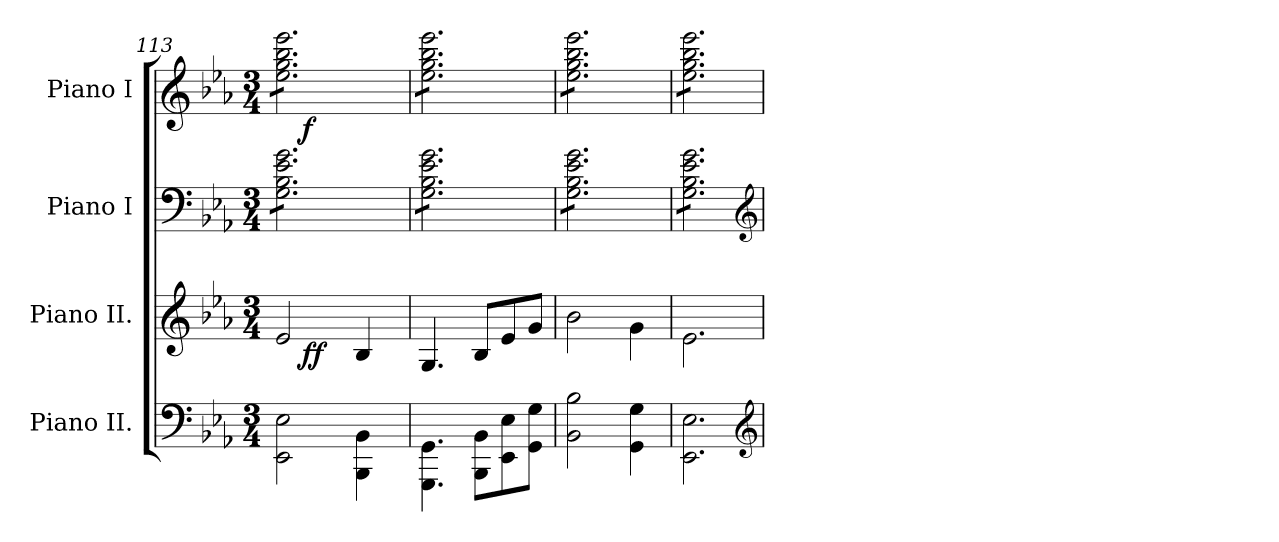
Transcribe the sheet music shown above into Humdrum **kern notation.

**kern	**kern	**dynam	**kern	**kern	**dynam
*part4	*part3	*part3	*part2	*part1	*part1
*staff4	*staff3	*staff3	*staff2	*staff1	*staff1
*I"Piano II.	*I"Piano II.	*	*I"Piano I	*I"Piano I	*
*clefF4	*clefG2	*	*clefF4	*clefG2	*
*k[b-e-a-]	*k[b-e-a-]	*	*k[b-e-a-]	*k[b-e-a-]	*
*M3/4	*M3/4	*	*M3/4	*M3/4	*
=113	=113	=113	=113	=113	=113
*	*^	*	*	*^	*
*	*	*	*	*tremolo	*	*	*
*	*	*	*	*	*tremolo	*	*
2EE-\ 2E-\	2e-/	8ryy	.	8G\ 8B-\ 8e-\ 8g\L	8ee-\ 8gg\ 8bb-\ 8eee-\L	8ryy	.
.	.	2ryy	ff	8G\ 8B-\ 8e-\ 8g\	8ee-\ 8gg\ 8bb-\ 8eee-\	2ryy	f
.	.	.	.	8G\ 8B-\ 8e-\ 8g\	8ee-\ 8gg\ 8bb-\ 8eee-\	.	.
.	.	.	.	8G\ 8B-\ 8e-\ 8g\	8ee-\ 8gg\ 8bb-\ 8eee-\	.	.
4BBB-\ 4BB-\	4B-/	.	.	8G\ 8B-\ 8e-\ 8g\	8ee-\ 8gg\ 8bb-\ 8eee-\	.	.
.	.	8ryy	.	8G\ 8B-\ 8e-\ 8g\J	8ee-\ 8gg\ 8bb-\ 8eee-\J	8ryy	.
*	*v	*v	*	*	*v	*v	*
=114	=114	=114	=114	=114	=114
4.GGG\ 4.GG\	4.G/	.	8G\ 8B-\ 8e-\ 8g\L	8ee-\ 8gg\ 8bb-\ 8eee-\L	.
.	.	.	8G\ 8B-\ 8e-\ 8g\	8ee-\ 8gg\ 8bb-\ 8eee-\	.
.	.	.	8G\ 8B-\ 8e-\ 8g\	8ee-\ 8gg\ 8bb-\ 8eee-\	.
8BBB-\ 8BB-\L	8B-/L	.	8G\ 8B-\ 8e-\ 8g\	8ee-\ 8gg\ 8bb-\ 8eee-\	.
8EE-\ 8E-\	8e-/	.	8G\ 8B-\ 8e-\ 8g\	8ee-\ 8gg\ 8bb-\ 8eee-\	.
8GG\ 8G\J	8g/J	.	8G\ 8B-\ 8e-\ 8g\J	8ee-\ 8gg\ 8bb-\ 8eee-\J	.
=115	=115	=115	=115	=115	=115
2BB-\ 2B-\	2b-\	.	8G\ 8B-\ 8e-\ 8g\L	8ee-\ 8gg\ 8bb-\ 8eee-\L	.
.	.	.	8G\ 8B-\ 8e-\ 8g\	8ee-\ 8gg\ 8bb-\ 8eee-\	.
.	.	.	8G\ 8B-\ 8e-\ 8g\	8ee-\ 8gg\ 8bb-\ 8eee-\	.
.	.	.	8G\ 8B-\ 8e-\ 8g\	8ee-\ 8gg\ 8bb-\ 8eee-\	.
4GG\ 4G\	4g\	.	8G\ 8B-\ 8e-\ 8g\	8ee-\ 8gg\ 8bb-\ 8eee-\	.
.	.	.	8G\ 8B-\ 8e-\ 8g\J	8ee-\ 8gg\ 8bb-\ 8eee-\J	.
=116	=116	=116	=116	=116	=116
2.EE-\ 2.E-\	2.e-\	.	8G\ 8B-\ 8e-\ 8g\L	8ee-\ 8gg\ 8bb-\ 8eee-\L	.
.	.	.	8G\ 8B-\ 8e-\ 8g\	8ee-\ 8gg\ 8bb-\ 8eee-\	.
.	.	.	8G\ 8B-\ 8e-\ 8g\	8ee-\ 8gg\ 8bb-\ 8eee-\	.
.	.	.	8G\ 8B-\ 8e-\ 8g\	8ee-\ 8gg\ 8bb-\ 8eee-\	.
.	.	.	8G\ 8B-\ 8e-\ 8g\	8ee-\ 8gg\ 8bb-\ 8eee-\	.
.	.	.	8G\ 8B-\ 8e-\ 8g\J	8ee-\ 8gg\ 8bb-\ 8eee-\J	.
*	*	*	*	*Xtremolo	*
*	*	*	*Xtremolo	*	*
*clefG2	*	*	*clefG2	*	*
=	=	=	=	=	=
*-	*-	*-	*-	*-	*-
